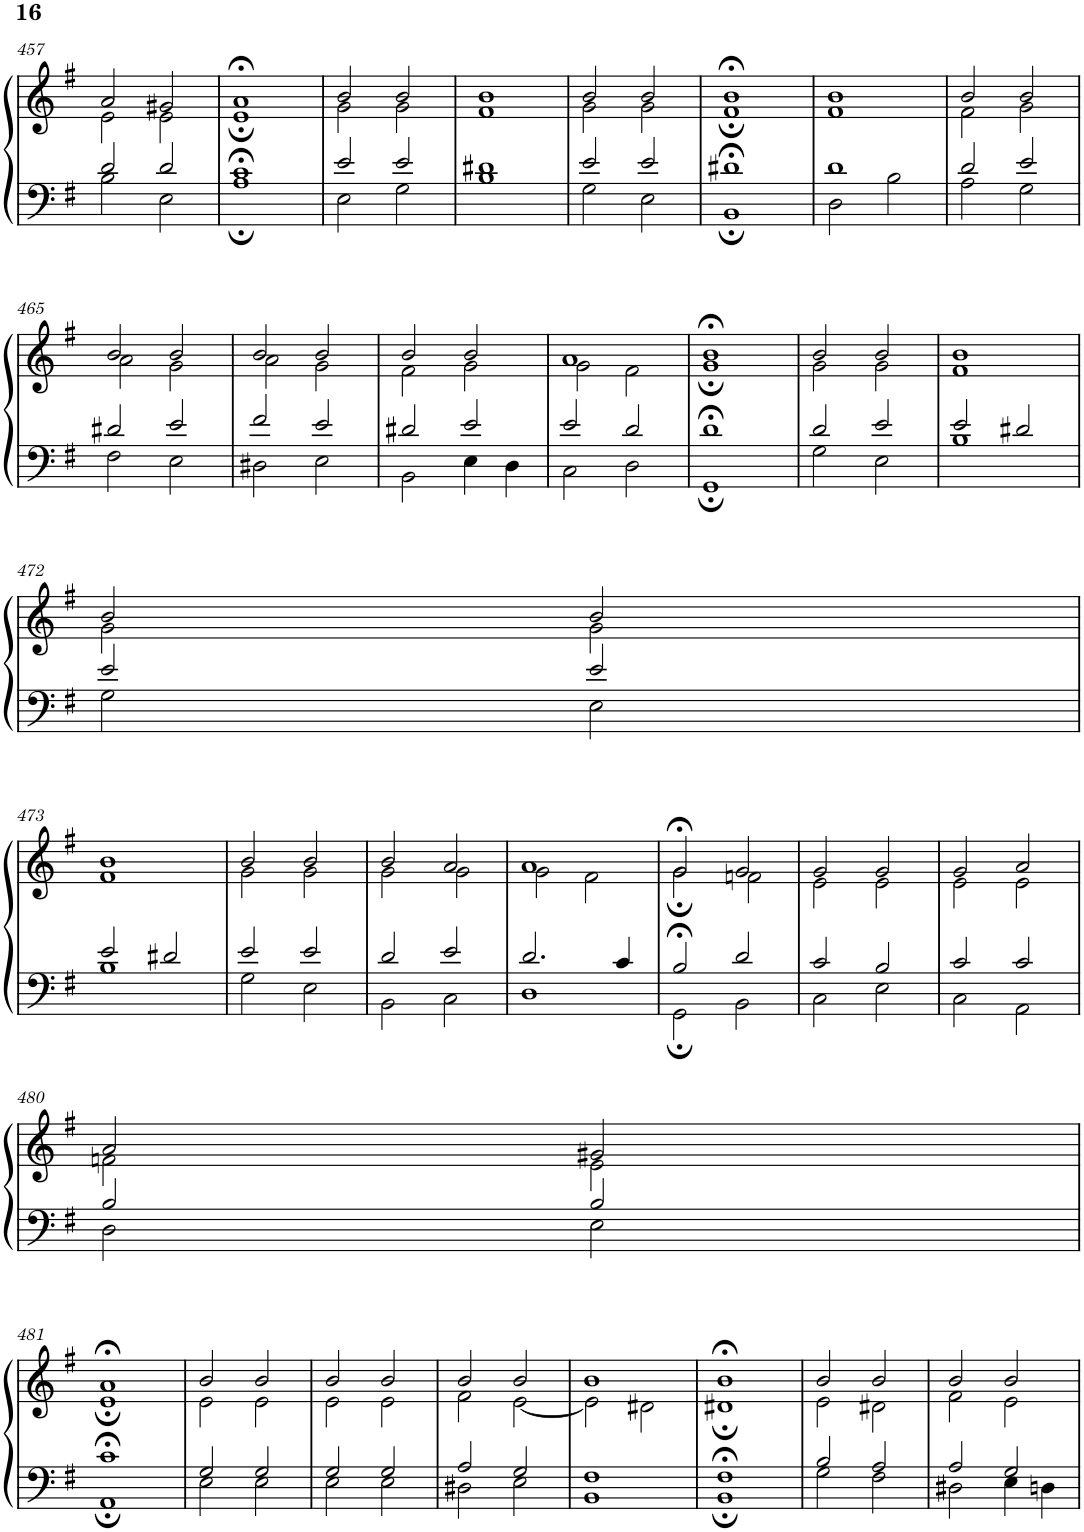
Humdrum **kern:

**kern	**kern
*part1	*part1
*staff2	*staff1
*I"Piano	*
*I'Pno.	*
!!LO:PB:g=z
*clefF4	*clefG2
*k[f#]	*k[f#]
*M4/4	*M4/4
*met(c)	*met(c)
=457	=457
*^	*^
2d/	2B\	2a/	2e\
2d/	2E\	2g#X/	2e\
=458	=458	=458	=458
1c;<	1A;	1a;<	1e;
=459	=459	=459	=459
2e/	2E\	2b/	2g\
2e/	2G\	2b/	2g\
=460	=460	=460	=460
1d#X	1B	1b	1f#
=461	=461	=461	=461
2e/	2G\	2b/	2g\
2e/	2E\	2b/	2g\
=462	=462	=462	=462
1d#X;<	1BB;	1b;<	1f#;
=463	=463	=463	=463
1d	2D\	1b	1f#
.	2B\	.	.
=464	=464	=464	=464
2d/	2A\	2b/	2f#\
2e/	2G\	2b/	2g\
!!LO:LB:g=z	!!
=465	=465	=465	=465
2d#X/	2F#\	2b/	2a\
2e/	2E\	2b/	2g\
=466	=466	=466	=466
2f#/	2D#X\	2b/	2a\
2e/	2E\	2b/	2g\
=467	=467	=467	=467
2d#X/	2BB\	2b/	2f#\
2e/	4E\	2b/	2g\
.	4D\	.	.
=468	=468	=468	=468
2e/	2C\	1a	2g\
2d/	2D\	.	2f#\
=469	=469	=469	=469
1d;<	1GG;	1b;<	1g;
=470	=470	=470	=470
2d/	2G\	2b/	2g\
2e/	2E\	2b/	2g\
=471	=471	=471	=471
2e/	1B	1b	1f#
2d#X/	.	.	.
!!LO:LB:g=z	!!
=472	=472	=472	=472
2e/	2G\	2b/	2g\
2e/	2E\	2b/	2g\
!!LO:LB:g=z	!!
=473	=473	=473	=473
2e/	1B	1b	1f#
2d#X/	.	.	.
=474	=474	=474	=474
2e/	2G\	2b/	2g\
2e/	2E\	2b/	2g\
=475	=475	=475	=475
2d/	2BB\	2b/	2g\
2e/	2C\	2a/	2g\
=476	=476	=476	=476
2.d/	1D	1a	2g\
.	.	.	2f#\
4c/	.	.	.
=477	=477	=477	=477
2B;</	2GG;\	2g;</	2g;\
2d/	2BB\	2g/	2fn\
=478	=478	=478	=478
2c/	2C\	2g/	2e\
2B/	2E\	2g/	2e\
=479	=479	=479	=479
2c/	2C\	2g/	2e\
2c/	2AA\	2a/	2e\
!!LO:LB:g=z	!!
=480	=480	=480	=480
2B/	2D\	2a/	2fn\
2B/	2E\	2g#X/	2e\
!!LO:LB:g=z	!!
=481	=481	=481	=481
1c;<	1AA;	1a;<	1e;
=482	=482	=482	=482
2G/	2E\	2b/	2e\
2G/	2E\	2b/	2e\
=483	=483	=483	=483
2G/	2E\	2b/	2e\
2G/	2E\	2b/	2e\
=484	=484	=484	=484
2A/	2D#X\	2b/	2f#\
2G/	2E\	2b/	[2e\
=485	=485	=485	=485
1F#	1BB	1b	2e\]
.	.	.	2d#X\
=486	=486	=486	=486
1F#;<	1BB;	1b;<	1d#X;
=487	=487	=487	=487
2B/	2G\	2b/	2e\
2A/	2F#\	2b/	2d#X\
=488	=488	=488	=488
2A/	2D#X\	2b/	2f#\
2G/	4E\	2b/	2e\
.	4Dn\	.	.
*v	*v	*	*
*	*v	*v
=	=
*-	*-
